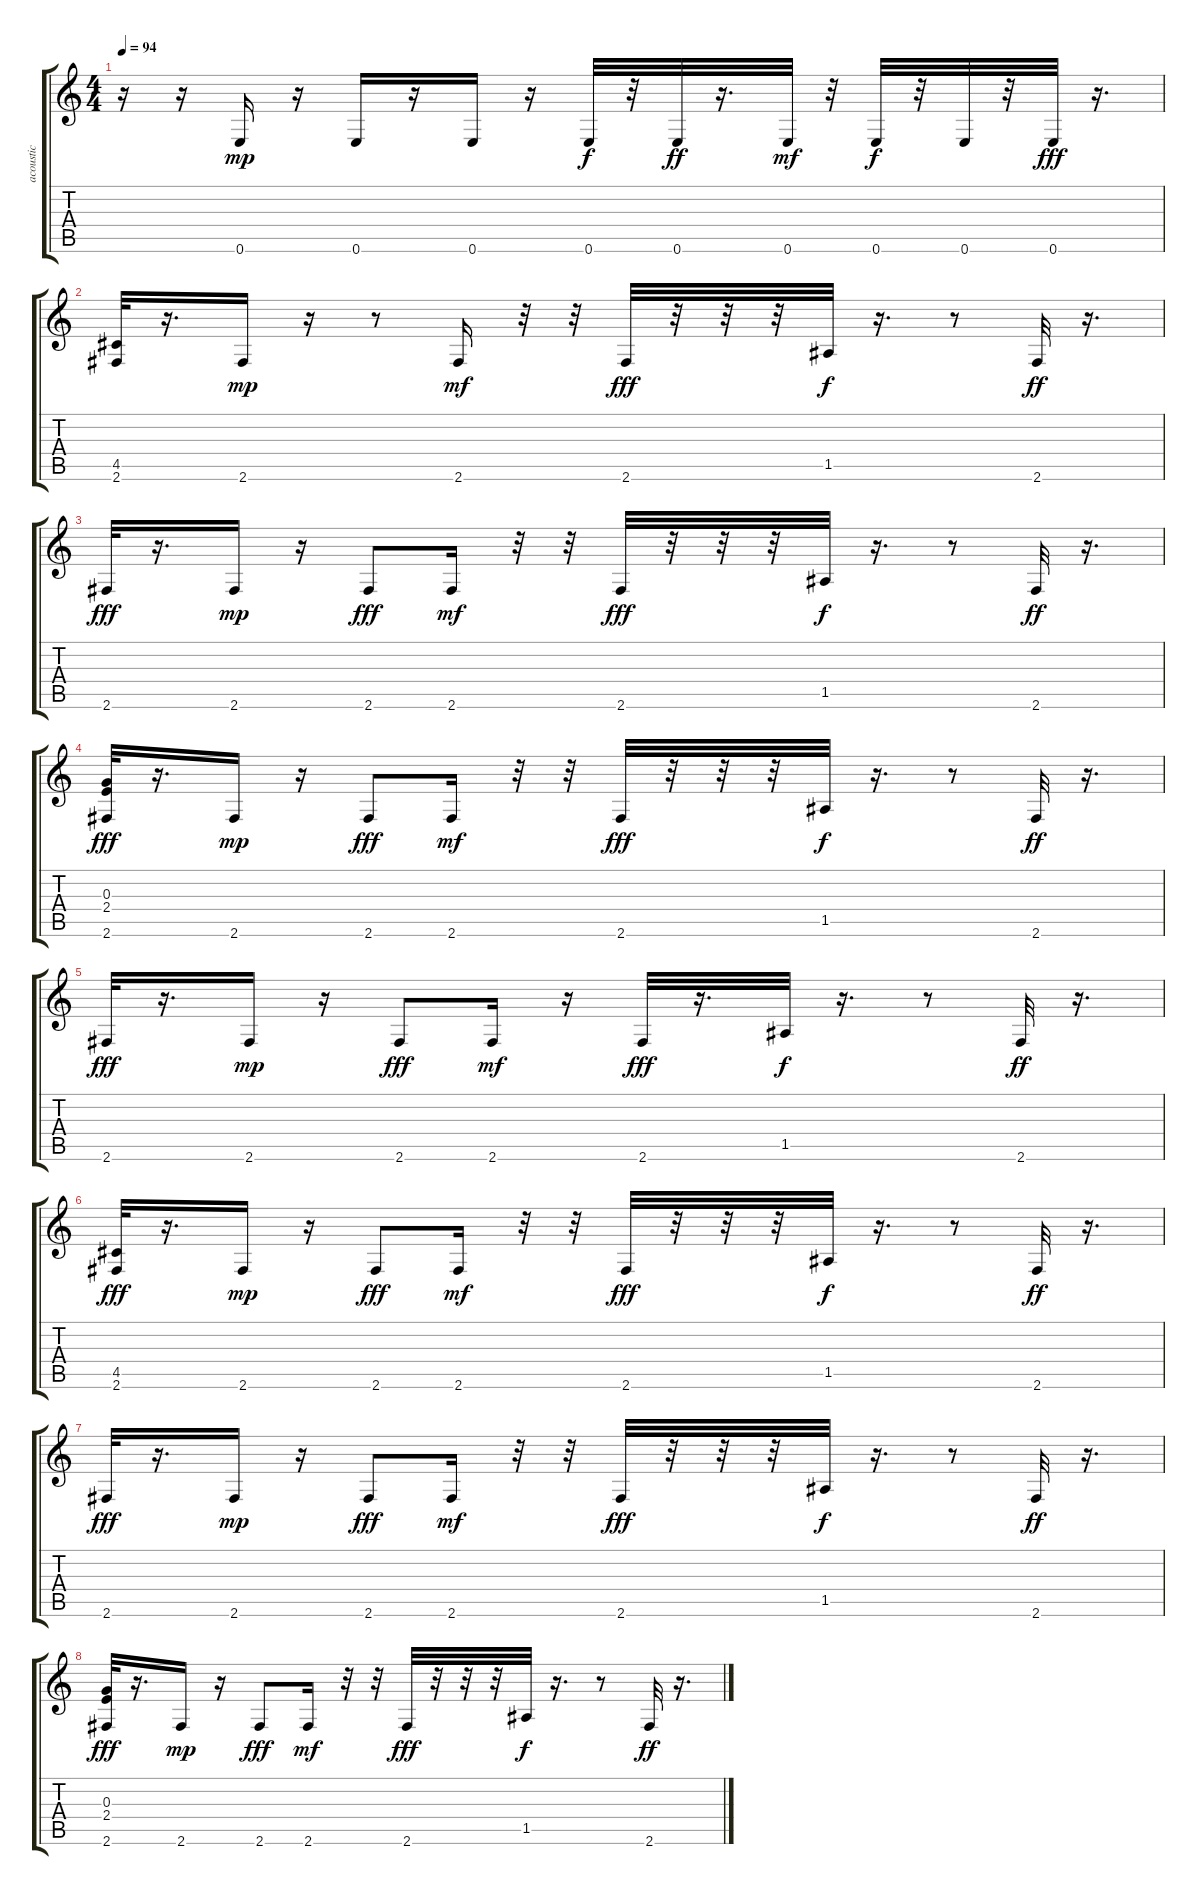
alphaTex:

\track ("acoustic" "acoustic") {instrument acousticguitarnylon}
\staff {score tabs}
\tuning (E4 B3 G3 D3 A2 E2) {hide}
\ts (4 4)
\tempo 94
\clef g2
\ks c
r.16{dy mp instrument acousticguitarnylon} r.16 0.6.16 r.16 0.6.16 r.16 0.6.16 r.16 0.6.32{dy f} r.32 0.6.32{dy ff} r.16{d} 0.6.32{dy mf} r.32 0.6.32{dy f} r.32 0.6.32 r.32 0.6.32{dy fff} r.16{d} |
(4.5 2.6).32 r.16{d} 2.6.16{dy mp} r.16 r.8 2.6.16{dy mf} r.32 r.32 2.6.32{dy fff} r.32 r.32 r.32 1.5.32{dy f} r.16{d} r.8 2.6.32{dy ff} r.16{d} |
2.6.32{dy fff} r.16{d} 2.6.16{dy mp} r.16 2.6.8{dy fff} 2.6.16{dy mf} r.32 r.32 2.6.32{dy fff} r.32 r.32 r.32 1.5.32{dy f} r.16{d} r.8 2.6.32{dy ff} r.16{d} |
(0.3 2.4 2.6).32{dy fff} r.16{d} 2.6.16{dy mp} r.16 2.6.8{dy fff} 2.6.16{dy mf} r.32 r.32 2.6.32{dy fff} r.32 r.32 r.32 1.5.32{dy f} r.16{d} r.8 2.6.32{dy ff} r.16{d} |
2.6.32{dy fff} r.16{d} 2.6.16{dy mp} r.16 2.6.8{dy fff} 2.6.16{dy mf} r.16 2.6.32{dy fff} r.16{d} 1.5.32{dy f} r.16{d} r.8 2.6.32{dy ff} r.16{d} |
(4.5 2.6).32{dy fff} r.16{d} 2.6.16{dy mp} r.16 2.6.8{dy fff} 2.6.16{dy mf} r.32 r.32 2.6.32{dy fff} r.32 r.32 r.32 1.5.32{dy f} r.16{d} r.8 2.6.32{dy ff} r.16{d} |
2.6.32{dy fff} r.16{d} 2.6.16{dy mp} r.16 2.6.8{dy fff} 2.6.16{dy mf} r.32 r.32 2.6.32{dy fff} r.32 r.32 r.32 1.5.32{dy f} r.16{d} r.8 2.6.32{dy ff} r.16{d} |
(0.3 2.4 2.6).32{dy fff} r.16{d} 2.6.16{dy mp} r.16 2.6.8{dy fff} 2.6.16{dy mf} r.32 r.32 2.6.32{dy fff} r.32 r.32 r.32 1.5.32{dy f} r.16{d} r.8 2.6.32{dy ff} r.16{d}
